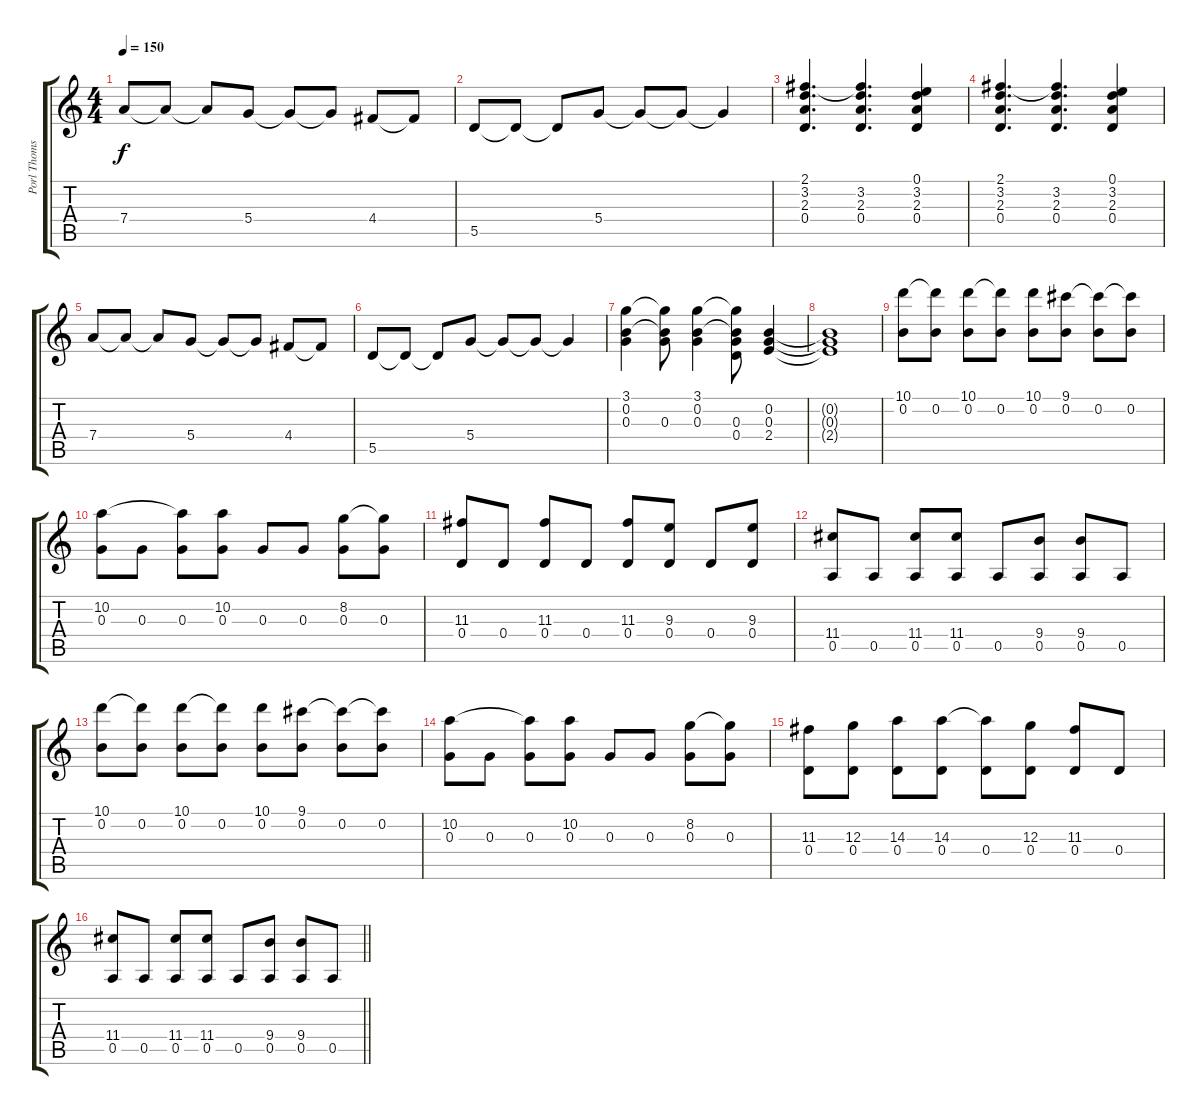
\track ("Porl Thomspon" "Porl Thoms") {instrument overdrivenguitar}
\staff {score tabs}
\tuning (E4 B3 G3 D3 A2 E2) {hide}
\ts (4 4)
\tempo 150
\clef g2
\ks c
7.4.8{dy f} 7.4{t}.8 7.4{t}.8 5.4.8 5.4{t}.8 5.4{t}.8 4.4.8 4.4{t}.8 |
5.5.8 5.5{t}.8 5.5{t}.8 5.4.8 5.4{t}.8 5.4{t}.8 5.4{t}.4 |
(2.1 3.2 2.3 0.4).4{d} (2.1{t} 3.2 2.3 0.4).4{d} (0.1 3.2 2.3 0.4).4 |
(2.1 3.2 2.3 0.4).4{d} (2.1{t} 3.2 2.3 0.4).4{d} (0.1 3.2 2.3 0.4).4 |
7.4.8 7.4{t}.8 7.4{t}.8 5.4.8 5.4{t}.8 5.4{t}.8 4.4.8 4.4{t}.8 |
5.5.8 5.5{t}.8 5.5{t}.8 5.4.8 5.4{t}.8 5.4{t}.8 5.4{t}.4 |
(3.1 0.2 0.3).4 (3.1{t} 0.2{t} 0.3).8 (3.1 0.2 0.3).4 (3.1{t} 0.2{t} 0.3 0.4).8 (0.2 0.3 2.4).4 |
(0.2{t} 0.3{t} 2.4{t}).1 |
(10.1 0.2).8 (10.1{t} 0.2).8 (10.1 0.2).8 (10.1{t} 0.2).8 (10.1 0.2).8 (9.1 0.2).8 (9.1{t} 0.2).8 (9.1{t} 0.2).8 |
(10.2 0.3).8 0.3.8 (10.2{t} 0.3).8 (10.2 0.3).8 0.3.8 0.3.8 (8.2 0.3).8 (8.2{t} 0.3).8 |
(11.3 0.4).8 0.4.8 (11.3 0.4).8 0.4.8 (11.3 0.4).8 (9.3 0.4).8 0.4.8 (9.3 0.4).8 |
(11.4 0.5).8 0.5.8 (11.4 0.5).8 (11.4 0.5).8 0.5.8 (9.4 0.5).8 (9.4 0.5).8 0.5.8 |
(10.1 0.2).8 (10.1{t} 0.2).8 (10.1 0.2).8 (10.1{t} 0.2).8 (10.1 0.2).8 (9.1 0.2).8 (9.1{t} 0.2).8 (9.1{t} 0.2).8 |
(10.2 0.3).8 0.3.8 (10.2{t} 0.3).8 (10.2 0.3).8 0.3.8 0.3.8 (8.2 0.3).8 (8.2{t} 0.3).8 |
(11.3 0.4).8 (12.3 0.4).8 (14.3 0.4).8 (14.3 0.4).8 (14.3{t} 0.4).8 (12.3 0.4).8 (11.3 0.4).8 0.4.8 |
\barLineRight lightlight
(11.4 0.5).8 0.5.8 (11.4 0.5).8 (11.4 0.5).8 0.5.8 (9.4 0.5).8 (9.4 0.5).8 0.5.8
